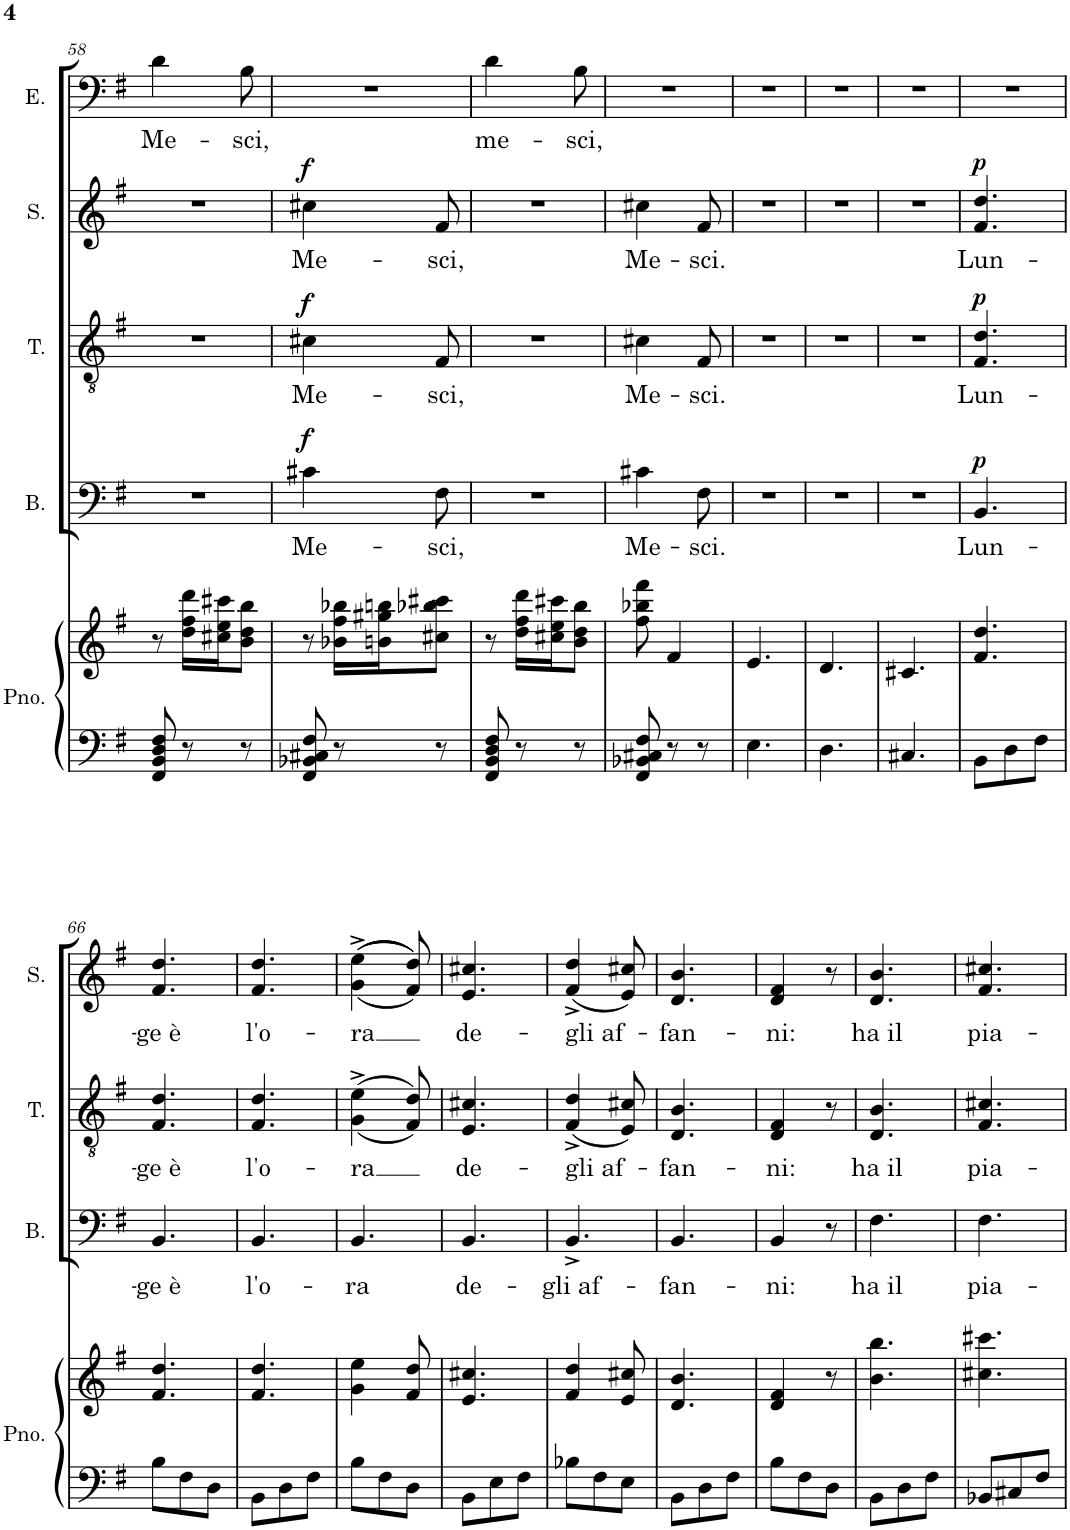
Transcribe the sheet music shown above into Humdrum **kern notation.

**kern	**kern	**kern	**text	**dynam	**kern	**text	**dynam	**kern	**text	**dynam	**kern	**text
*part5	*part5	*part4	*part4	*part4	*part3	*part3	*part3	*part2	*part2	*part2	*part1	*part1
*staff6	*staff5	*staff4	*staff4	*staff4	*staff3	*staff3	*staff3	*staff2	*staff2	*staff2	*staff1	*staff1
*I"Piano	*	*I"Bass	*	*	*I"Tenor	*	*	*I"Soprano	*	*	*I"Enrico	*
*I'Pno.	*	*I'B.	*	*	*I'T.	*	*	*I'S.	*	*	*I'E.	*
!!LO:PB:g=z
*clefF4	*clefG2	*clefF4	*	*	*clefGv2	*	*	*clefG2	*	*	*clefF4	*
*k[f#]	*k[f#]	*k[f#]	*	*	*k[f#]	*	*	*k[f#]	*	*	*k[f#]	*
*M3/8	*M3/8	*M3/8	*	*	*M3/8	*	*	*M3/8	*	*	*M3/8	*
=58	=58	=58	=58	=58	=58	=58	=58	=58	=58	=58	=58	=58
!	!	!	!	!	!	!	!	!	!	!	!	!LO:LY:b
8FF#/ 8BB/ 8D/ 8F#/	8r	4.r	.	.	4.r	.	.	4.r	.	.	4d\	Me-
8r	16dd\ 16ff#\ 16ddd\LL	.	.	.	.	.	.	.	.	.	.	.
.	16cc#X\ 16ee\ 16ccc#X\J	.	.	.	.	.	.	.	.	.	.	.
!	!	!	!	!	!	!	!	!	!	!	!	!LO:LY:b
8r	8b\ 8dd\ 8bb\J	.	.	.	.	.	.	.	.	.	8B\	-sci,
=59	=59	=59	=59	=59	=59	=59	=59	=59	=59	=59	=59	=59
!	!	!	!LO:LY:b	!LO:DY:a	!	!LO:LY:b	!LO:DY:a	!	!LO:LY:b	!LO:DY:a	!	!
8FF#/ 8BB-X/ 8C#X/ 8F#/	8r	4c#X\	Me-	f	4c#X\	Me-	f	4cc#X\	Me-	f	4.r	.
8r	16b-X\ 16ff#\ 16bb-X\LL	.	.	.	.	.	.	.	.	.	.	.
.	16bn\ 16gg#X\ 16bbn\J	.	.	.	.	.	.	.	.	.	.	.
!	!	!	!LO:LY:b	!	!	!LO:LY:b	!	!	!LO:LY:b	!	!	!
8r	8cc#X\ 8bb-X\ 8ccc#X\J	8F#\	-sci,	.	8F#/	-sci,	.	8f#/	-sci,	.	.	.
=60	=60	=60	=60	=60	=60	=60	=60	=60	=60	=60	=60	=60
!	!	!	!	!	!	!	!	!	!	!	!	!LO:LY:b
8FF#/ 8BB/ 8D/ 8F#/	8r	4.r	.	.	4.r	.	.	4.r	.	.	4d\	me-
8r	16dd\ 16ff#\ 16ddd\LL	.	.	.	.	.	.	.	.	.	.	.
.	16cc#X\ 16ee\ 16ccc#X\J	.	.	.	.	.	.	.	.	.	.	.
!	!	!	!	!	!	!	!	!	!	!	!	!LO:LY:b
8r	8b\ 8dd\ 8bb\J	.	.	.	.	.	.	.	.	.	8B\	-sci,
=61	=61	=61	=61	=61	=61	=61	=61	=61	=61	=61	=61	=61
!	!	!	!LO:LY:b	!	!	!LO:LY:b	!	!	!LO:LY:b	!	!	!
8FF#/ 8BB-X/ 8C#X/ 8F#/	8ff#\ 8bb-X\ 8fff#\	4c#X\	Me-	.	4c#X\	Me-	.	4cc#X\	Me-	.	4.r	.
8r	4f#/	.	.	.	.	.	.	.	.	.	.	.
!	!	!	!LO:LY:b	!	!	!LO:LY:b	!	!	!LO:LY:b	!	!	!
8r	.	8F#\	-sci.	.	8F#/	-sci.	.	8f#/	-sci.	.	.	.
=62	=62	=62	=62	=62	=62	=62	=62	=62	=62	=62	=62	=62
4.E\	4.e/	4.r	.	.	4.r	.	.	4.r	.	.	4.r	.
=63	=63	=63	=63	=63	=63	=63	=63	=63	=63	=63	=63	=63
4.D\	4.d/	4.r	.	.	4.r	.	.	4.r	.	.	4.r	.
=64	=64	=64	=64	=64	=64	=64	=64	=64	=64	=64	=64	=64
4.C#X/	4.c#X/	4.r	.	.	4.r	.	.	4.r	.	.	4.r	.
=65	=65	=65	=65	=65	=65	=65	=65	=65	=65	=65	=65	=65
!	!	!	!LO:LY:b	!LO:DY:a	!	!LO:LY:b	!LO:DY:a	!	!LO:LY:b	!LO:DY:a	!	!
8BB\L	4.f#/ 4.dd/	4.BB/	Lun-	p	4.F#/ 4.d/	Lun-	p	4.f#/ 4.dd/	Lun-	p	4.r	.
8D\	.	.	.	.	.	.	.	.	.	.	.	.
8F#\J	.	.	.	.	.	.	.	.	.	.	.	.
!!LO:LB:g=z
=66	=66	=66	=66	=66	=66	=66	=66	=66	=66	=66	=66	=66
!	!	!	!LO:LY:b	!	!	!LO:LY:b	!	!	!LO:LY:b	!	!	!
8B\L	4.f#/ 4.dd/	4.BB/	-ge è	.	4.F#/ 4.d/	-ge è	.	4.f#/ 4.dd/	-ge è	.	4.r	.
8F#\	.	.	.	.	.	.	.	.	.	.	.	.
8D\J	.	.	.	.	.	.	.	.	.	.	.	.
=67	=67	=67	=67	=67	=67	=67	=67	=67	=67	=67	=67	=67
!	!	!	!LO:LY:b	!	!	!LO:LY:b	!	!	!LO:LY:b	!	!	!
8BB\L	4.f#/ 4.dd/	4.BB/	l'o-	.	4.F#/ 4.d/	l'o-	.	4.f#/ 4.dd/	l'o-	.	4.r	.
8D\	.	.	.	.	.	.	.	.	.	.	.	.
8F#\J	.	.	.	.	.	.	.	.	.	.	.	.
=68	=68	=68	=68	=68	=68	=68	=68	=68	=68	=68	=68	=68
!	!	!	!LO:LY:b	!	!	!LO:LY:b	!	!	!LO:LY:b	!	!	!
8B\L	4g\ 4ee\	4.BB/	-ra	.	((<4G\^ 4e\^	-ra	.	(((<4g\^ 4ee\^	-ra	.	4.r	.
8F#\	.	.	.	.	.	.	.	.	.	.	.	.
8D\J	8f#/ 8dd/	.	.	.	8F#/ 8d/))	.	.	8f#/ 8dd/)))	.	.	.	.
=69	=69	=69	=69	=69	=69	=69	=69	=69	=69	=69	=69	=69
!	!	!	!LO:LY:b	!	!	!LO:LY:b	!	!	!LO:LY:b	!	!	!
8BB\L	4.e/ 4.cc#X/	4.BB/	de-	.	4.E/ 4.c#X/	de-	.	4.e/ 4.cc#X/	de-	.	4.r	.
8E\	.	.	.	.	.	.	.	.	.	.	.	.
8F#\J	.	.	.	.	.	.	.	.	.	.	.	.
=70	=70	=70	=70	=70	=70	=70	=70	=70	=70	=70	=70	=70
!	!	!	!LO:LY:b	!	!	!LO:LY:b	!	!	!LO:LY:b	!	!	!
8B-X\L	4f#/ 4dd/	4.BB^/	-gli af-	.	(4F#/^ 4d/^	-gli af-	.	(4f#/^ 4dd/^	-gli af-	.	4.r	.
8F#\	.	.	.	.	.	.	.	.	.	.	.	.
8E\J	8e/ 8cc#X/	.	.	.	8E/ 8c#X/)	.	.	8e/ 8cc#X/)	.	.	.	.
=71	=71	=71	=71	=71	=71	=71	=71	=71	=71	=71	=71	=71
!	!	!	!LO:LY:b	!	!	!LO:LY:b	!	!	!LO:LY:b	!	!	!
8BB\L	4.d/ 4.b/	4.BB/	-fan-	.	4.D/ 4.B/	-fan-	.	4.d/ 4.b/	-fan-	.	4.r	.
8D\	.	.	.	.	.	.	.	.	.	.	.	.
8F#\J	.	.	.	.	.	.	.	.	.	.	.	.
=72	=72	=72	=72	=72	=72	=72	=72	=72	=72	=72	=72	=72
!	!	!	!LO:LY:b	!	!	!LO:LY:b	!	!	!LO:LY:b	!	!	!
8B\L	4d/ 4f#/	4BB/	-ni:	.	4D/ 4F#/	-ni:	.	4d/ 4f#/	-ni:	.	4.r	.
8F#\	.	.	.	.	.	.	.	.	.	.	.	.
8D\J	8r	8r	.	.	8r	.	.	8r	.	.	.	.
=73	=73	=73	=73	=73	=73	=73	=73	=73	=73	=73	=73	=73
!	!	!	!LO:LY:b	!	!	!LO:LY:b	!	!	!LO:LY:b	!	!	!
8BB\L	4.b\ 4.bb\	4.F#\	ha il	.	4.D/ 4.B/	ha il	.	4.d/ 4.b/	ha il	.	4.r	.
8D\	.	.	.	.	.	.	.	.	.	.	.	.
8F#\J	.	.	.	.	.	.	.	.	.	.	.	.
=74	=74	=74	=74	=74	=74	=74	=74	=74	=74	=74	=74	=74
!	!	!	!LO:LY:b	!	!	!LO:LY:b	!	!	!LO:LY:b	!	!	!
8BB-X/L	4.cc#X\ 4.ccc#X\	4.F#\	pia-	.	4.F#/ 4.c#X/	pia-	.	4.f#/ 4.cc#X/	pia-	.	4.r	.
8C#X/	.	.	.	.	.	.	.	.	.	.	.	.
8F#/J	.	.	.	.	.	.	.	.	.	.	.	.
=	=	=	=	=	=	=	=	=	=	=	=	=
*-	*-	*-	*-	*-	*-	*-	*-	*-	*-	*-	*-	*-
